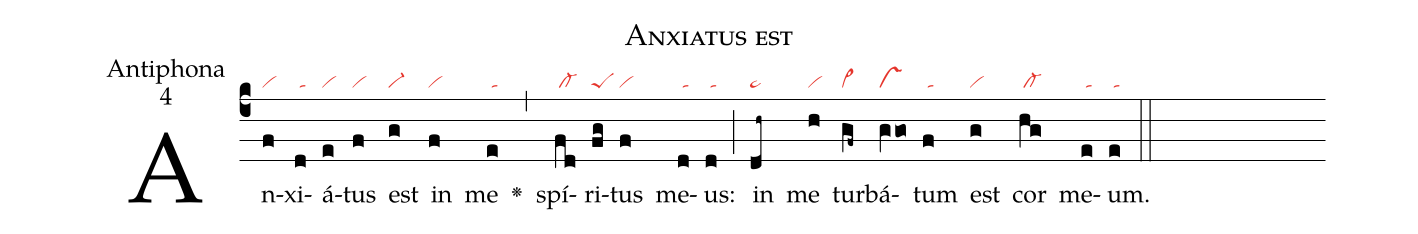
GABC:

name:Anxiatus est;
office-part:Antiphona;
mode:4;
nabc-lines:1;
%%
(c4) An(f|vi)xi(d|/ta)á(e|vi)tus(f|vi) est(g|vi-) in(f|vi) me(e|/ta) <v>\greheightstar</v>(,)
spí(fd|/cl-)ri(fg|peS)tus(f|vi) me(d|/ta)us:(d|/ta) (;)
in(dh~|pe~) me(h|vi) tur(gf~|cl~)bá(gVgo|vs)tum(f|/ta) est(g|vi) cor(hg|/cl-) me(e|/ta)um.(e|/ta) (::)
